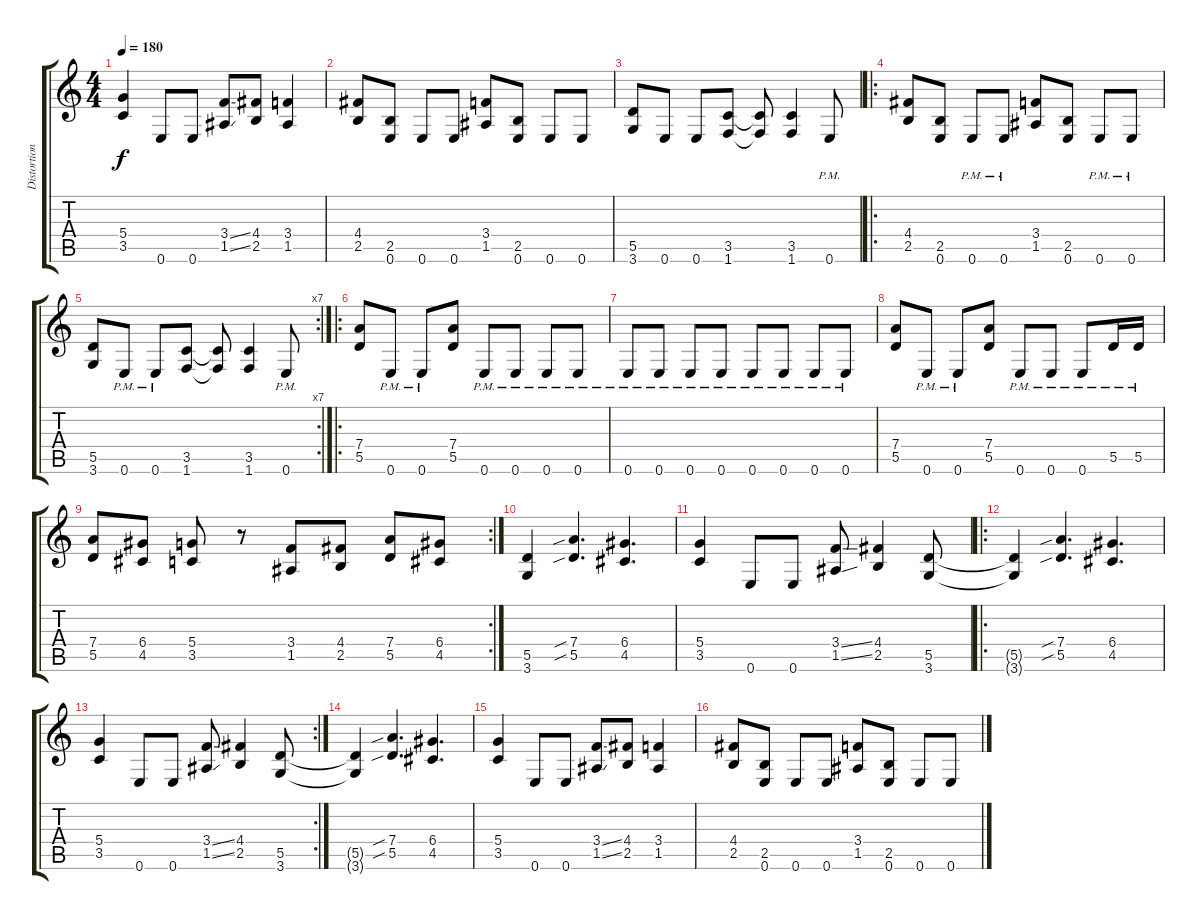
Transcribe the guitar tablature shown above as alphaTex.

\track ("Distortion 1" "Distortion") {instrument distortionguitar}
\staff {score tabs}
\tuning (E4 B3 G3 D3 A2 E2) {hide}
\ts (4 4)
\tempo 180
\clef g2
\ks c
(5.4 3.5).4{dy f} 0.6.8 0.6.8 (3.4{ss} 1.5{ss}).8 (4.4 2.5).8 (3.4 1.5).4 |
(4.4 2.5).8 (2.5 0.6).8 0.6.8 0.6.8 (3.4 1.5).8 (2.5 0.6).8 0.6.8 0.6.8 |
(5.5 3.6).8 0.6.8 0.6.8 (3.5 1.6).8 (3.5{t} 1.6{t}).8 (3.5 1.6).4 0.6{pm}.8 |
\ro
(4.4 2.5).8 (2.5 0.6).8 0.6{pm}.8 0.6{pm}.8 (3.4 1.5).8 (2.5 0.6).8 0.6{pm}.8 0.6{pm}.8 |
\rc 7
(5.5 3.6).8 0.6{pm}.8 0.6{pm}.8 (3.5 1.6).8 (3.5{t} 1.6{t}).8 (3.5 1.6).4 0.6{pm}.8 |
\ro
(7.4 5.5).8 0.6{pm}.8 0.6{pm}.8 (7.4 5.5).8 0.6{pm}.8 0.6{pm}.8 0.6{pm}.8 0.6{pm}.8 |
0.6{pm}.8 0.6{pm}.8 0.6{pm}.8 0.6{pm}.8 0.6{pm}.8 0.6{pm}.8 0.6{pm}.8 0.6{pm}.8 |
(7.4 5.5).8 0.6{pm}.8 0.6{pm}.8 (7.4 5.5).8 0.6{pm}.8 0.6{pm}.8 0.6{pm}.8 5.5{pm}.16 5.5{pm}.16 |
\rc 2
(7.4 5.5).8 (6.4 4.5).8 (5.4 3.5).8 r.8 (3.4 1.5).8 (4.4 2.5).8 (7.4 5.5).8 (6.4 4.5).8 |
(5.5 3.6).4 (7.4{sib} 5.5{sib}).4{d} (6.4 4.5).4{d} |
(5.4 3.5).4 0.6.8 0.6.8 (3.4{ss} 1.5{ss}).8 (4.4 2.5).4 (5.5 3.6).8 |
\ro
(5.5{t} 3.6{t}).4 (7.4{sib} 5.5{sib}).4{d} (6.4 4.5).4{d} |
\rc 2
(5.4 3.5).4 0.6.8 0.6.8 (3.4{ss} 1.5{ss}).8 (4.4 2.5).4 (5.5 3.6).8 |
(5.5{t} 3.6{t}).4 (7.4{sib} 5.5{sib}).4{d} (6.4 4.5).4{d} |
(5.4 3.5).4 0.6.8 0.6.8 (3.4{ss} 1.5{ss}).8 (4.4 2.5).8 (3.4 1.5).4 |
(4.4 2.5).8 (2.5 0.6).8 0.6.8 0.6.8 (3.4 1.5).8 (2.5 0.6).8 0.6.8 0.6.8
